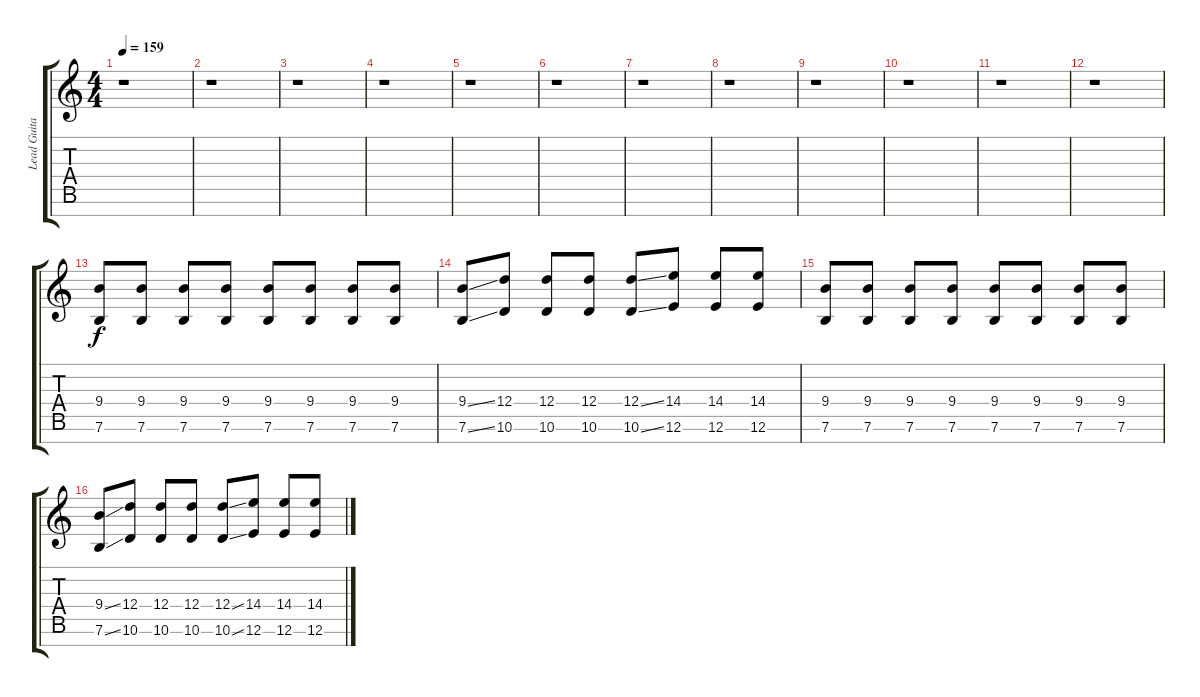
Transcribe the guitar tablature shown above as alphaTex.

\track ("Lead Guitar 2" "Lead Guita") {instrument distortionguitar}
\staff {score tabs}
\tuning (E4 B3 G3 D3 A2 E2 B1) {hide}
\ts (4 4)
\tempo 159
\clef g2
\ks c
r.1{dy f} |
r.1 |
r.1 |
r.1 |
r.1 |
r.1 |
r.1 |
r.1 |
r.1 |
r.1 |
r.1 |
r.1 |
(9.4 7.6).8 (9.4 7.6).8 (9.4 7.6).8 (9.4 7.6).8 (9.4 7.6).8 (9.4 7.6).8 (9.4 7.6).8 (9.4 7.6).8 |
(9.4{ss} 7.6{ss}).8 (12.4 10.6).8 (12.4 10.6).8 (12.4 10.6).8 (12.4{ss} 10.6{ss}).8 (14.4 12.6).8 (14.4 12.6).8 (14.4 12.6).8 |
(9.4 7.6).8 (9.4 7.6).8 (9.4 7.6).8 (9.4 7.6).8 (9.4 7.6).8 (9.4 7.6).8 (9.4 7.6).8 (9.4 7.6).8 |
(9.4{ss} 7.6{ss}).8 (12.4 10.6).8 (12.4 10.6).8 (12.4 10.6).8 (12.4{ss} 10.6{ss}).8 (14.4 12.6).8 (14.4 12.6).8 (14.4 12.6).8
